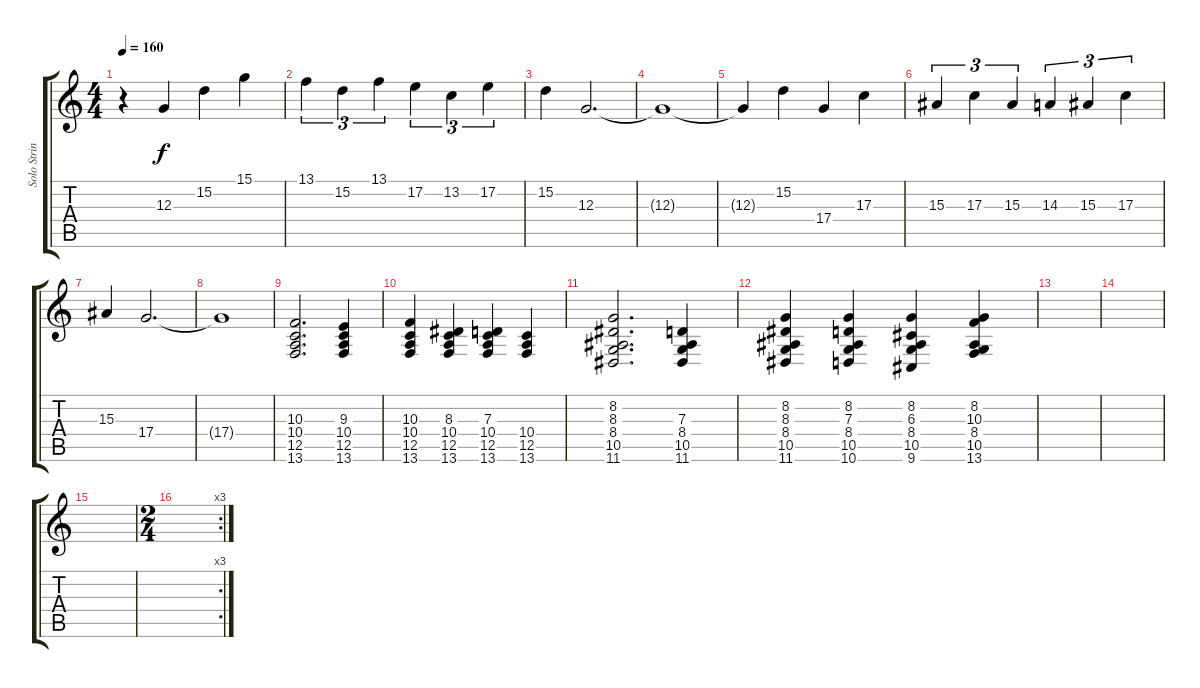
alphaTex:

\track ("Solo String" "Solo Strin") {instrument stringensemble1}
\staff {score tabs}
\tuning (E4 B3 G3 D3 A2 E2) {hide}
\ts (4 4)
\tempo 160
\clef g2
\ks c
r.4{dy ff} 12.3.4{dy f} 15.2.4 15.1.4 |
13.1.4{tu (3 2)} 15.2.4{tu (3 2)} 13.1.4{tu (3 2)} 17.2.4{tu (3 2)} 13.2.4{tu (3 2)} 17.2.4{tu (3 2)} |
15.2.4 12.3.2{d} |
12.3{t}.1 |
12.3{t}.4 15.2.4 17.4.4 17.3.4 |
15.3.4{tu (3 2)} 17.3.4{tu (3 2)} 15.3.4{tu (3 2)} 14.3.4{tu (3 2)} 15.3.4{tu (3 2)} 17.3.4{tu (3 2)} |
15.3.4 17.4.2{d} |
17.4{t}.1 |
(10.3 10.4 12.5 13.6).2{d} (9.3 10.4 12.5 13.6).4 |
(10.3 10.4 12.5 13.6).4 (8.3 10.4 12.5 13.6).4 (7.3 10.4 12.5 13.6).4 (10.4 12.5 13.6).4 |
(8.2 8.3 8.4 10.5 11.6).2{d} (7.3 8.4 10.5 11.6).4 |
(8.2 8.3 8.4 10.5 11.6).4 (8.2 7.3 8.4 10.5 10.6).4 (8.2 6.3 8.4 10.5 9.6).4 (8.2 10.3 8.4 10.5 13.6).4 |
|
|
|
\rc 3
\ts (2 4)
